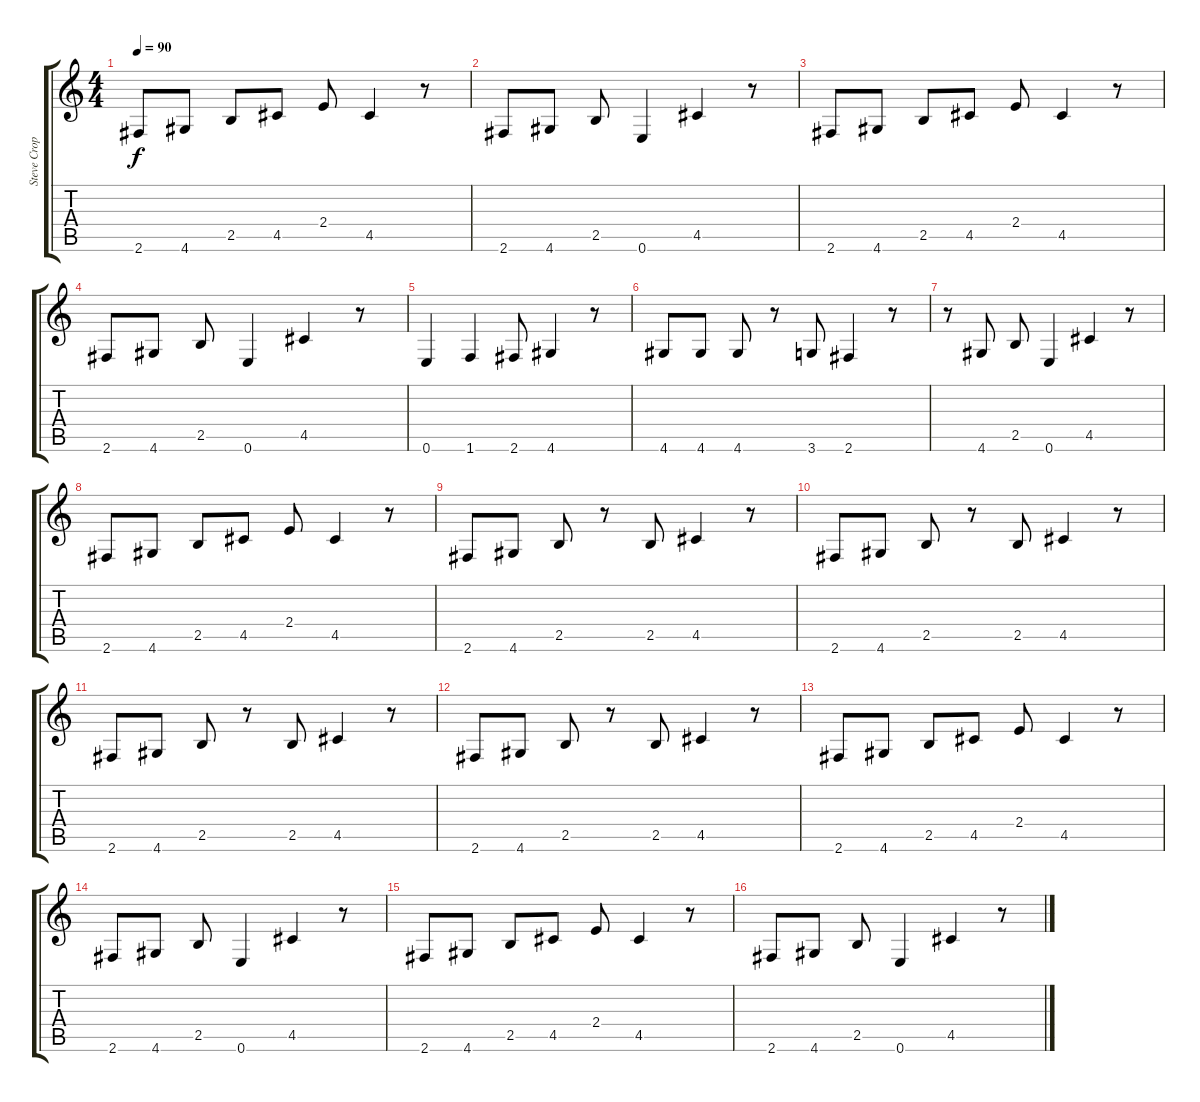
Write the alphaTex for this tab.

\track ("Steve Cropper" "Steve Crop") {instrument acousticguitarsteel}
\staff {score tabs}
\tuning (E4 B3 G3 D3 A2 E2) {hide}
\ts (4 4)
\tempo 90
\clef g2
\ks c
2.6.8{dy f volume 12} 4.6.8 2.5.8 4.5.8 2.4.8 4.5.4 r.8 |
2.6.8 4.6.8 2.5.8 0.6.4 4.5.4 r.8 |
2.6.8{volume 12} 4.6.8 2.5.8 4.5.8 2.4.8 4.5.4 r.8 |
2.6.8 4.6.8 2.5.8 0.6.4 4.5.4 r.8 |
0.6.4 1.6.4 2.6.8 4.6.4 r.8 |
4.6.8 4.6.8 4.6.8 r.8 3.6.8 2.6.4 r.8 |
r.8 4.6.8 2.5.8 0.6.4 4.5.4 r.8 |
2.6.8 4.6.8 2.5.8 4.5.8 2.4.8 4.5.4 r.8 |
2.6.8 4.6.8 2.5.8 r.8 2.5.8 4.5.4 r.8 |
2.6.8 4.6.8 2.5.8 r.8 2.5.8 4.5.4 r.8 |
2.6.8 4.6.8 2.5.8 r.8 2.5.8 4.5.4 r.8 |
2.6.8 4.6.8 2.5.8 r.8 2.5.8 4.5.4 r.8 |
2.6.8{volume 12} 4.6.8 2.5.8 4.5.8 2.4.8 4.5.4 r.8 |
2.6.8 4.6.8 2.5.8 0.6.4 4.5.4 r.8 |
2.6.8{volume 12} 4.6.8 2.5.8 4.5.8 2.4.8 4.5.4 r.8 |
2.6.8 4.6.8 2.5.8 0.6.4 4.5.4 r.8
